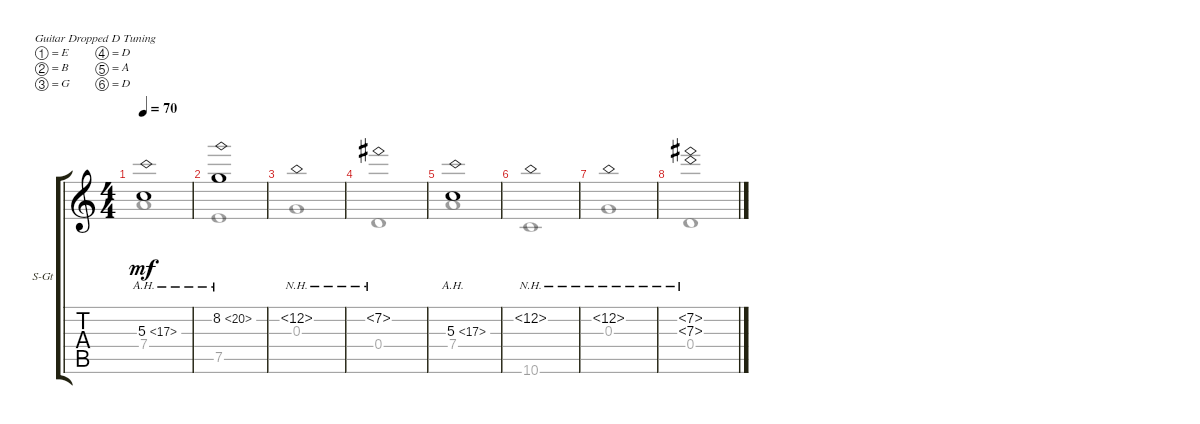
\defaultSystemsLayout 4
\bracketExtendMode groupsimilarinstruments
\firstSystemTrackNameOrientation horizontal
\otherSystemsTrackNameOrientation horizontal
\track ("Steel Guitar" "S-Gt") {instrument acousticguitarsteel}
\staff {score tabs}
\tuning (E4 B3 G3 D3 A2 D2)
\voice
\ts (4 4)
\tempo 70
\clef g2
\scale
0.289308
\ks c
5.3{ah 12}.1{dy mf} |
\scale
0.302902 8.2{ah 12}.1 |
12.2{nh}.1 |
7.2{nh}.1 |
5.3{ah 12}.1 |
\scale
0.388571 12.2{nh}.1 |
\scale
0.325714 12.2{nh}.1 |
\scale
0.285714 (7.2{nh} 7.3{nh}).1
\voice
\clef g2
\ottava regular
\simile none
\scale
0.289308
\ks c
7.4.1{dy mf} |
\scale
0.302902 7.5.1 |
0.3.1 |
0.4.1 |
7.4.1 |
\scale
0.388571 10.6.1 |
\scale
0.325714 0.3.1 |
\scale
0.285714 0.4.1
